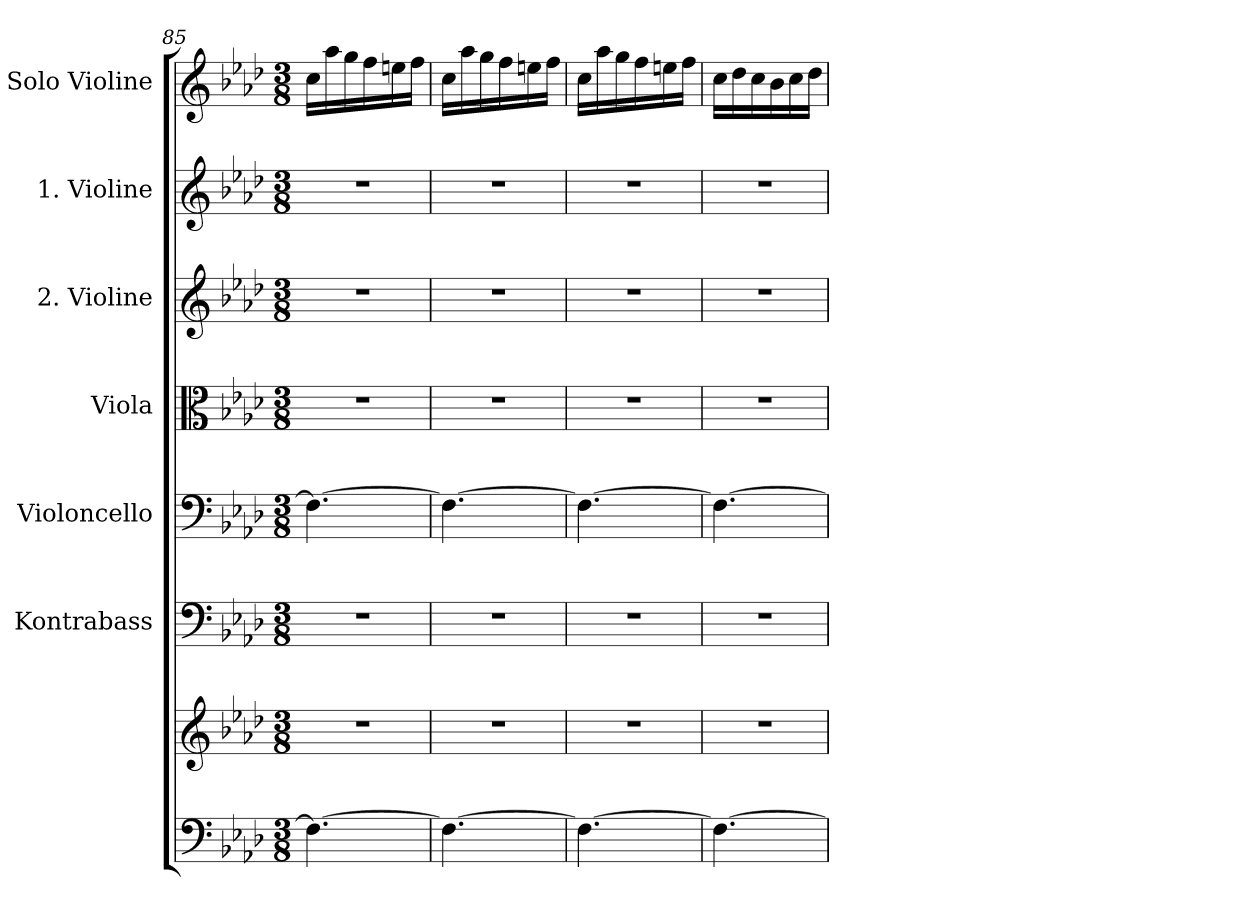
**kern	**kern	**kern	**kern	**kern	**kern	**kern	**kern
*part7	*part7	*part6	*part5	*part4	*part3	*part2	*part1
*staff8	*staff7	*staff6	*staff5	*staff4	*staff3	*staff2	*staff1
*	*	*I"Kontrabass	*I"Violoncello	*I"Viola	*I"2. Violine	*I"1. Violine	*I"Solo Violine
*	*	*I'Kb.	*I'Vc.	*I'Vla.	*I'2. Vln.	*I'1. Vln.	*I'S. Vln.
*clefF4	*clefG2	*clefF4	*clefF4	*clefC3	*clefG2	*clefG2	*clefG2
*	*	*ITrd7c12	*	*	*	*	*
*k[b-e-a-d-]	*k[b-e-a-d-]	*k[b-e-a-d-]	*k[b-e-a-d-]	*k[b-e-a-d-]	*k[b-e-a-d-]	*k[b-e-a-d-]	*k[b-e-a-d-]
*f:	*f:	*f:	*f:	*f:	*f:	*f:	*f:
*M3/8	*M3/8	*M3/8	*M3/8	*M3/8	*M3/8	*M3/8	*M3/8
=85	=85	=85	=85	=85	=85	=85	=85
4.F\_	4.r	4.r	4.F\_	4.r	4.r	4.r	16cc\LL
.	.	.	.	.	.	.	16aa-\
.	.	.	.	.	.	.	16gg\
.	.	.	.	.	.	.	16ff\
.	.	.	.	.	.	.	16een\
.	.	.	.	.	.	.	16ff\JJ
=86	=86	=86	=86	=86	=86	=86	=86
4.F\_	4.r	4.r	4.F\_	4.r	4.r	4.r	16cc\LL
.	.	.	.	.	.	.	16aa-\
.	.	.	.	.	.	.	16gg\
.	.	.	.	.	.	.	16ff\
.	.	.	.	.	.	.	16een\
.	.	.	.	.	.	.	16ff\JJ
=87	=87	=87	=87	=87	=87	=87	=87
4.F\_	4.r	4.r	4.F\_	4.r	4.r	4.r	16cc\LL
.	.	.	.	.	.	.	16aa-\
.	.	.	.	.	.	.	16gg\
.	.	.	.	.	.	.	16ff\
.	.	.	.	.	.	.	16een\
.	.	.	.	.	.	.	16ff\JJ
=88	=88	=88	=88	=88	=88	=88	=88
4.F\_	4.r	4.r	4.F\_	4.r	4.r	4.r	16cc\LL
.	.	.	.	.	.	.	16dd-\
.	.	.	.	.	.	.	16cc\
.	.	.	.	.	.	.	16b-\
.	.	.	.	.	.	.	16cc\
.	.	.	.	.	.	.	16dd-\JJ
=	=	=	=	=	=	=	=
*-	*-	*-	*-	*-	*-	*-	*-
